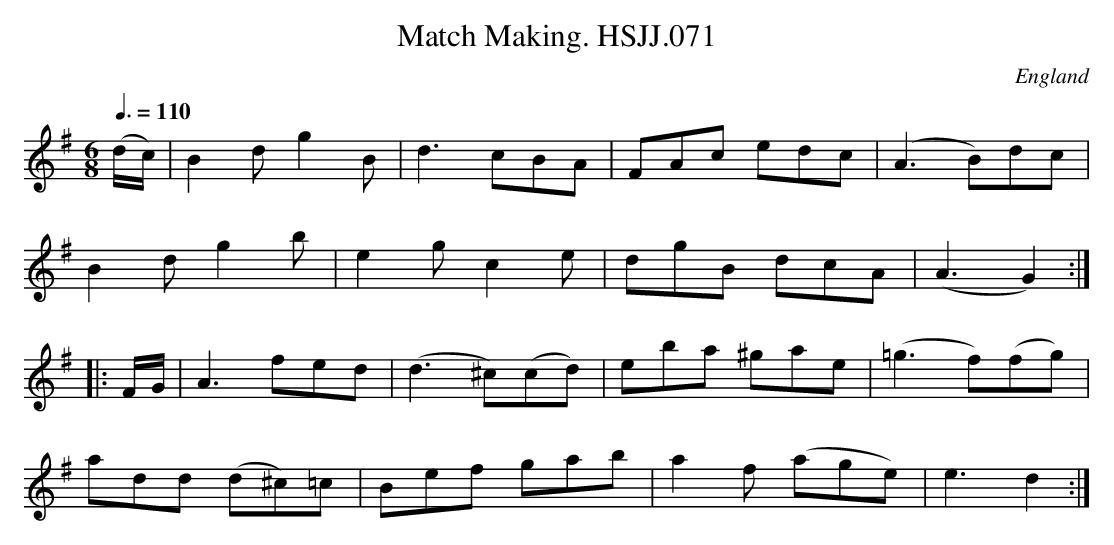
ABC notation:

X:1
T:Match Making. HSJJ.071
M:6/8
L:1/8
Q:3/8=110
O:England
K:G
(d/c/)|B2dg2B|d3cBA|FAc edc|(A3B)dc|
B2dg2b|e2gc2e|dgB dcA|(A3G2):|
|:F/G/|A3fed|(d3^c)(cd)|eba ^gae|(=g3f)(fg)|
add (d^c)=c|Bef gab|a2f (age)|e3-d2:|
